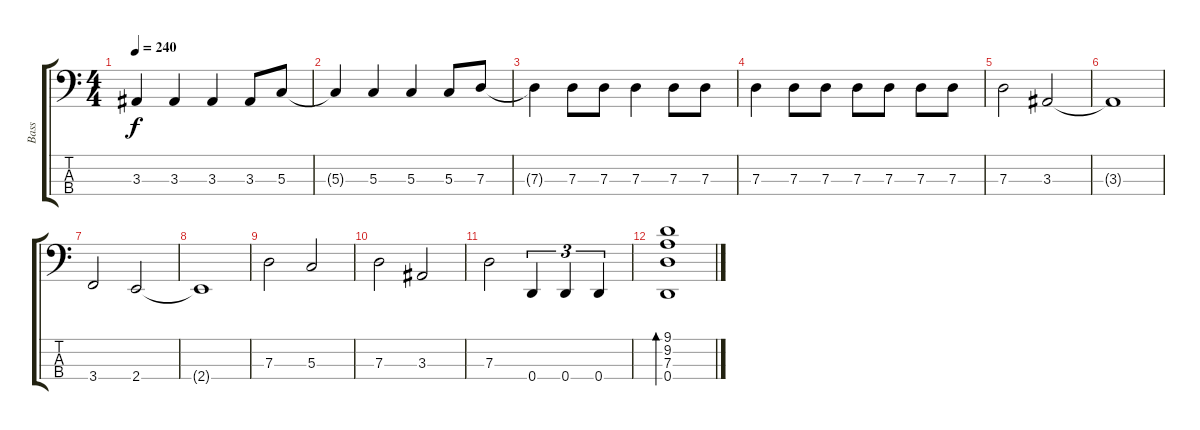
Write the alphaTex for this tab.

\track ("Bass" "Bass") {instrument electricbasspick}
\staff {score tabs}
\tuning (F2 C2 G1 D1) {hide}
\ts (4 4)
\tempo 240
\clef f4
\ks c
3.3.4{dy f} 3.3.4 3.3.4 3.3.8 5.3.8 |
5.3{t}.4 5.3.4 5.3.4 5.3.8 7.3.8 |
7.3{t}.4 7.3.8 7.3.8 7.3.4 7.3.8 7.3.8 |
7.3.4 7.3.8 7.3.8 7.3.8 7.3.8 7.3.8 7.3.8 |
7.3.2 3.3.2 |
3.3{t}.1 |
3.4.2 2.4.2 |
2.4{t}.1 |
7.3.2 5.3.2 |
7.3.2 3.3.2 |
7.3.2 0.4.4{tu (3 2)} 0.4.4{tu (3 2)} 0.4.4{tu (3 2)} |
(9.1 9.2 7.3 0.4).1{bd 240}
